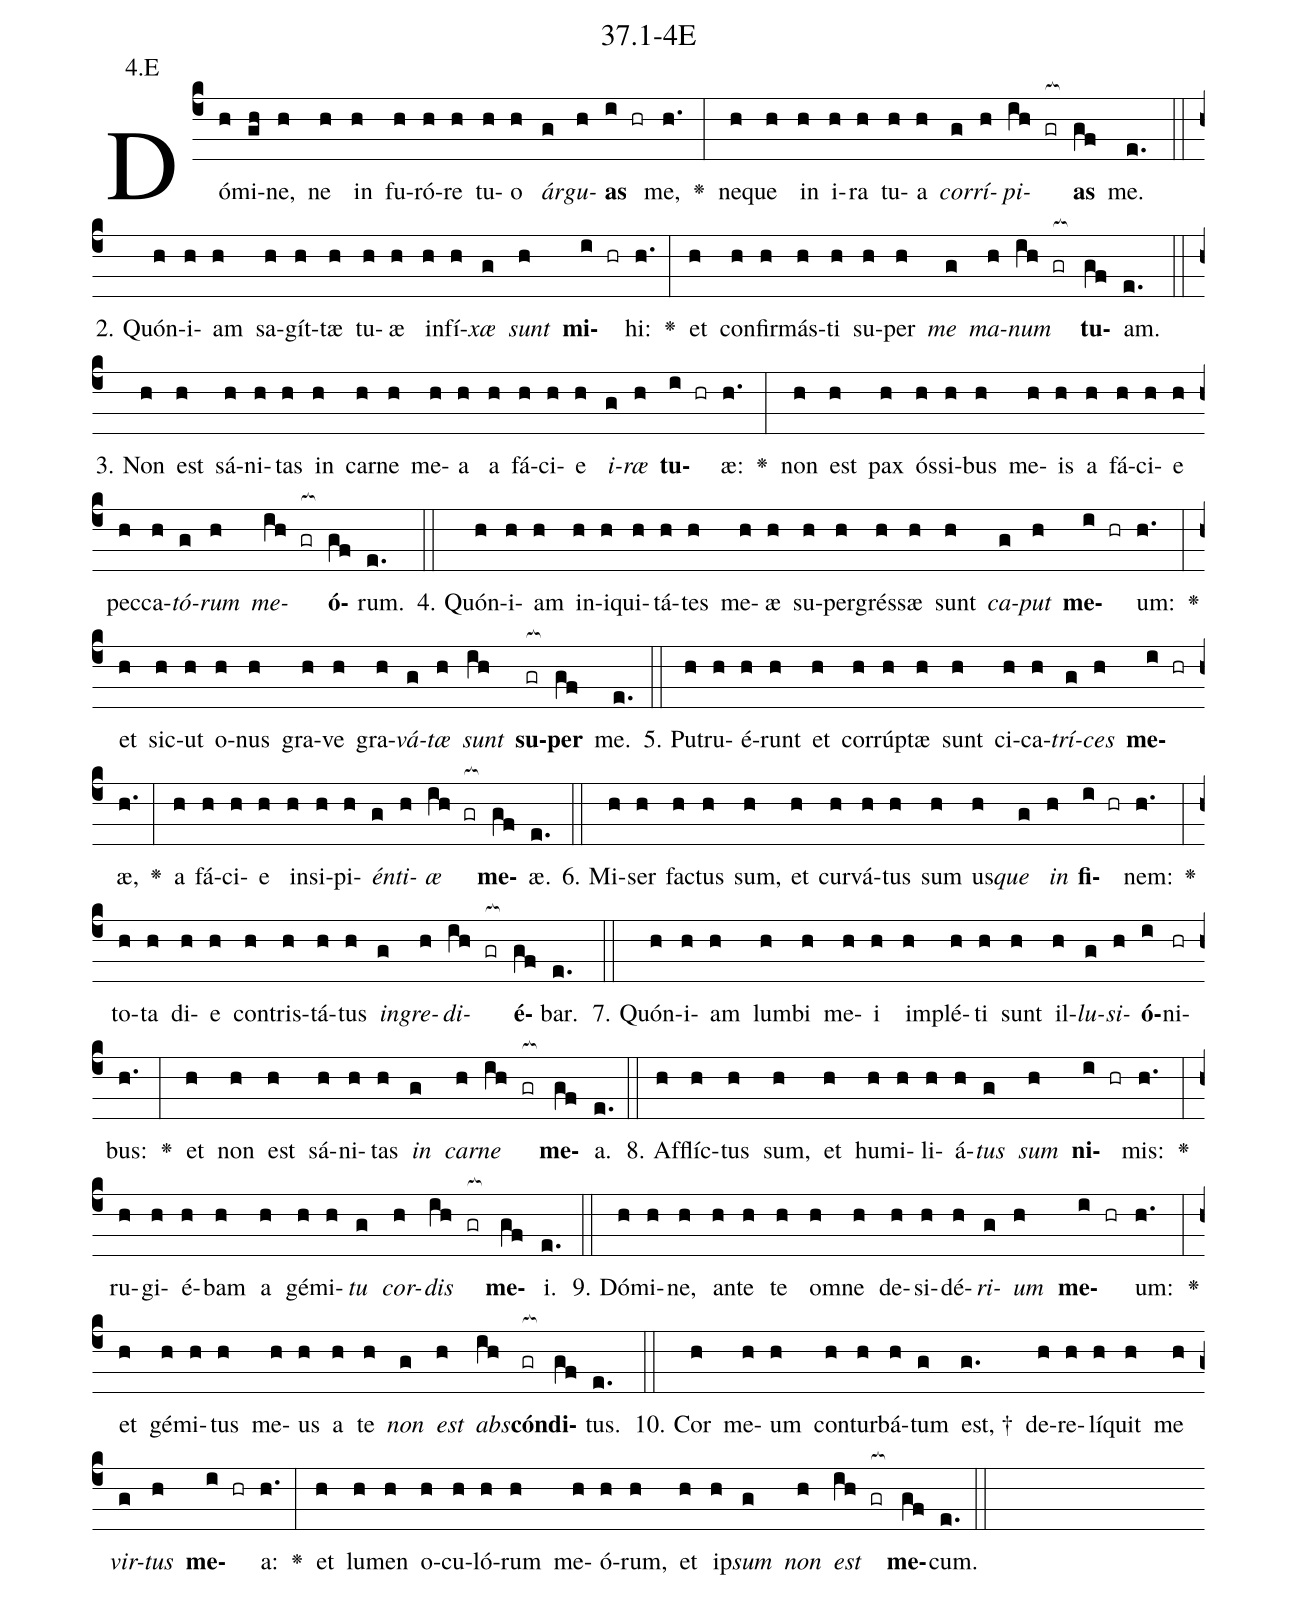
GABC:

name: 37.1-4E;
annotation: 4.E;
%%
(c4)Dó(h)mi(gh)ne,(h) ne(h) in(h) fu(h)ró(h)re(h) tu(h)o(h) <i>ár</i>(g)<i>gu</i>(h)<b>as</b>(i hr) me,(h.) <v>\greheightstar</v>(:) ne(h)que(h) in(h) i(h)ra(h) tu(h)a(h) <i>cor</i>(g)<i>rí</i>(h)<i>pi</i>(ih gr[ocb:1{])<b>as</b>(gf[ocb:0}]) me.(e.) (::)
2. Quón(h)i(h)am(h) sa(h)gít(h)tæ(h) tu(h)æ(h) in(h)fí(h)<i>xæ</i>(g) <i>sunt</i>(h) <b>mi</b>(i hr)hi:(h.) <v>\greheightstar</v>(:) et(h) con(h)fir(h)más(h)ti(h) su(h)per(h) <i>me</i>(g) <i>ma</i>(h)<i>num</i>(ih gr[ocb:1{]) <b>tu</b>(gf[ocb:0}])am.(e.) (::)
3. Non(h) est(h) sá(h)ni(h)tas(h) in(h) car(h)ne(h) me(h)a(h) a(h) fá(h)ci(h)e(h) <i>i</i>(g)<i>ræ</i>(h) <b>tu</b>(i hr)æ:(h.) <v>\greheightstar</v>(:) non(h) est(h) pax(h) ós(h)si(h)bus(h) me(h)is(h) a(h) fá(h)ci(h)e(h) pec(h)ca(h)<i>tó</i>(g)<i>rum</i>(h) <i>me</i>(ih gr[ocb:1{])<b>ó</b>(gf[ocb:0}])rum.(e.) (::)
4. Quón(h)i(h)am(h) in(h)i(h)qui(h)tá(h)tes(h) me(h)æ(h) su(h)per(h)grés(h)sæ(h) sunt(h) <i>ca</i>(g)<i>put</i>(h) <b>me</b>(i hr)um:(h.) <v>\greheightstar</v>(:) et(h) sic(h)ut(h) o(h)nus(h) gra(h)ve(h) gra(h)<i>vá</i>(g)<i>tæ</i>(h) <i>sunt</i>(ih) <b>su</b>(gr[ocb:1{])<b>per</b>(gf[ocb:0}]) me.(e.) (::)
5. Pu(h)tru(h)é(h)runt(h) et(h) cor(h)rúp(h)tæ(h) sunt(h) ci(h)ca(h)<i>trí</i>(g)<i>ces</i>(h) <b>me</b>(i hr)æ,(h.) <v>\greheightstar</v>(:) a(h) fá(h)ci(h)e(h) in(h)si(h)pi(h)<i>én</i>(g)<i>ti</i>(h)<i>æ</i>(ih gr[ocb:1{]) <b>me</b>(gf[ocb:0}])æ.(e.) (::)
6. Mi(h)ser(h) fac(h)tus(h) sum,(h) et(h) cur(h)vá(h)tus(h) sum(h) us(h)<i>que</i>(g) <i>in</i>(h) <b>fi</b>(i hr)nem:(h.) <v>\greheightstar</v>(:) to(h)ta(h) di(h)e(h) con(h)tris(h)tá(h)tus(h) <i>in</i>(g)<i>gre</i>(h)<i>di</i>(ih gr[ocb:1{])<b>é</b>(gf[ocb:0}])bar.(e.) (::)
7. Quón(h)i(h)am(h) lum(h)bi(h) me(h)i(h) im(h)plé(h)ti(h) sunt(h) il(h)<i>lu</i>(g)<i>si</i>(h)<b>ó</b>(i)ni(hr)bus:(h.) <v>\greheightstar</v>(:) et(h) non(h) est(h) sá(h)ni(h)tas(h) <i>in</i>(g) <i>car</i>(h)<i>ne</i>(ih gr[ocb:1{]) <b>me</b>(gf[ocb:0}])a.(e.) (::)
8. Af(h)flíc(h)tus(h) sum,(h) et(h) hu(h)mi(h)li(h)á(h)<i>tus</i>(g) <i>sum</i>(h) <b>ni</b>(i hr)mis:(h.) <v>\greheightstar</v>(:) ru(h)gi(h)é(h)bam(h) a(h) gé(h)mi(h)<i>tu</i>(g) <i>cor</i>(h)<i>dis</i>(ih gr[ocb:1{]) <b>me</b>(gf[ocb:0}])i.(e.) (::)
9. Dó(h)mi(h)ne,(h) an(h)te(h) te(h) om(h)ne(h) de(h)si(h)dé(h)<i>ri</i>(g)<i>um</i>(h) <b>me</b>(i hr)um:(h.) <v>\greheightstar</v>(:) et(h) gé(h)mi(h)tus(h) me(h)us(h) a(h) te(h) <i>non</i>(g) <i>est</i>(h) <i>abs</i>(ih)<b>cón</b>(gr[ocb:1{])<b>di</b>(gf[ocb:0}])tus.(e.) (::)
10. Cor(h) me(h)um(h) con(h)tur(h)bá(h)tum(g) est, †(g.) de(h)re(h)lí(h)quit(h) me(h) <i>vir</i>(g)<i>tus</i>(h) <b>me</b>(i hr)a:(h.) <v>\greheightstar</v>(:) et(h) lu(h)men(h) o(h)cu(h)ló(h)rum(h) me(h)ó(h)rum,(h) et(h) ip(h)<i>sum</i>(g) <i>non</i>(h) <i>est</i>(ih gr[ocb:1{]) <b>me</b>(gf[ocb:0}])cum.(e.) (::)
